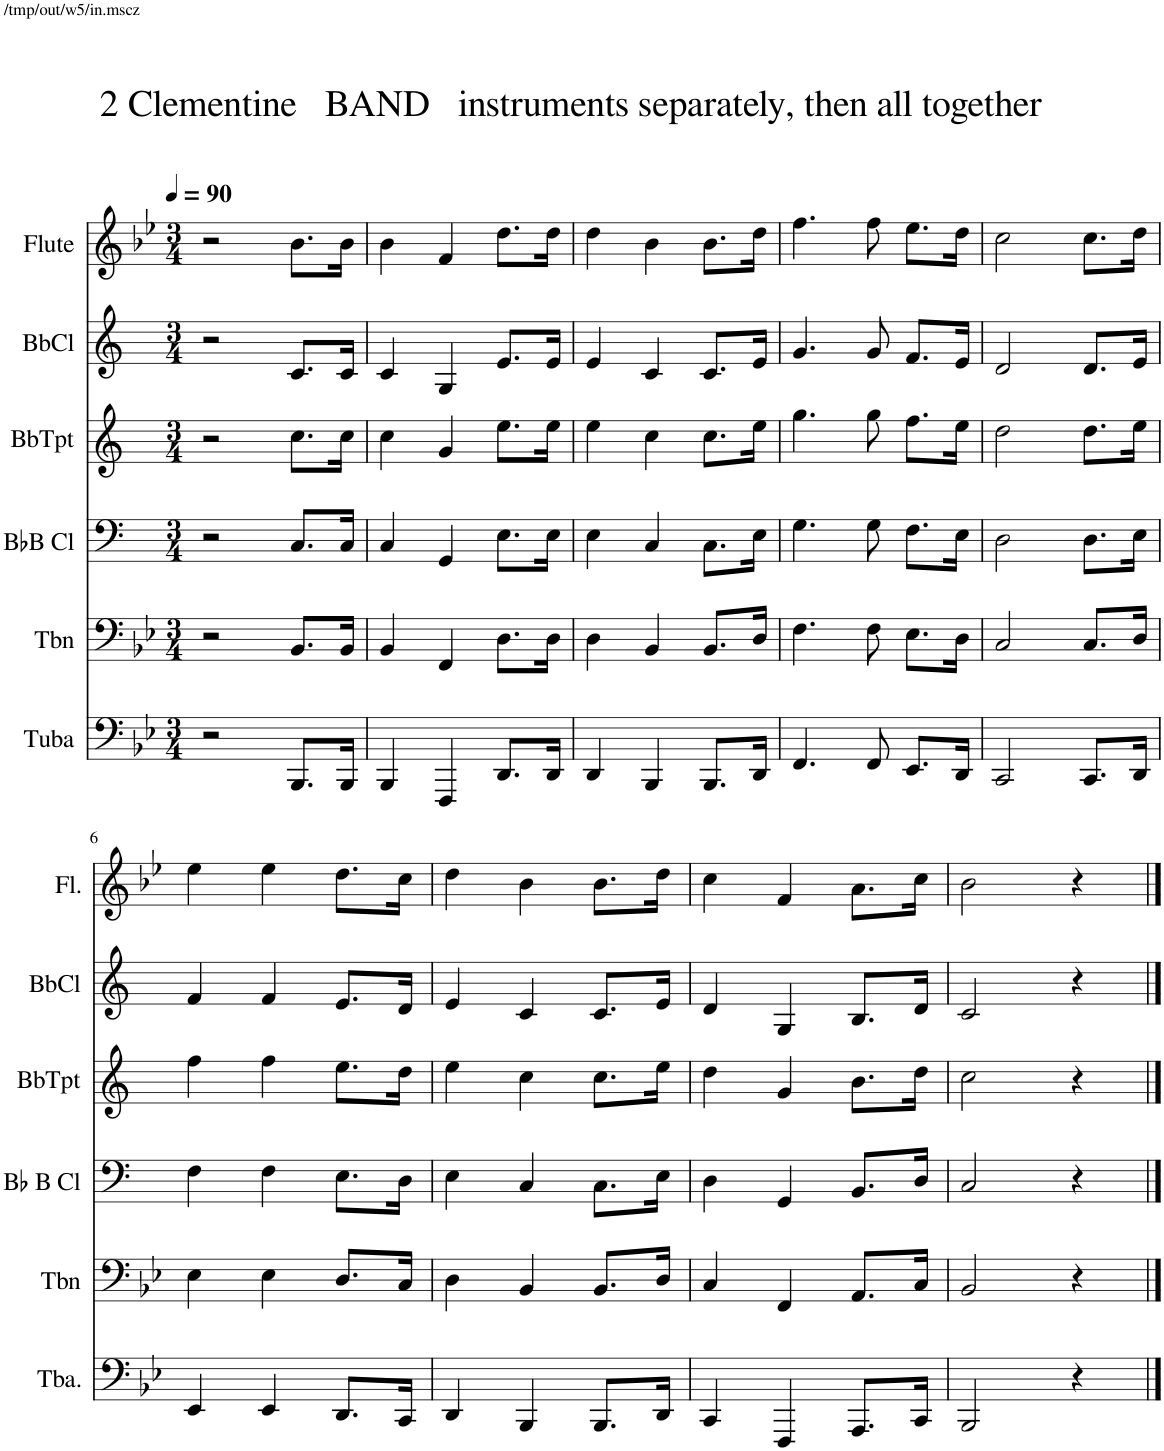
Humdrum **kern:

**kern	**kern	**kern	**kern	**kern	**kern
*part6	*part5	*part4	*part3	*part2	*part1
*staff6	*staff5	*staff4	*staff3	*staff2	*staff1
*I"Tuba	*I"Tbn	*I"BbB Cl	*I"BbTpt	*I"BbCl	*I"Flute
*I'Tba.	*I'Tbn	*I'Bb B Cl	*I'BbTpt	*I'BbCl	*I'Fl.
*clefF4	*clefF4	*clefF4	*clefG2	*clefG2	*clefG2
*	*	*Trd1c2	*Trd1c2	*Trd1c2	*
*k[b-e-]	*k[b-e-]	*k[]	*k[]	*k[]	*k[b-e-]
*M3/4	*M3/4	*M3/4	*M3/4	*M3/4	*M3/4
*MM90	*MM90	*MM90	*MM90	*MM90	*MM90
=1	=1	=1	=1	=1	=1
2r	2r	2r	2r	2r	2r
8.BBB-/L	8.BB-/L	8.C/L	8.cc\L	8.c/L	8.b-\L
16BBB-/Jk	16BB-/Jk	16C/Jk	16cc\Jk	16c/Jk	16b-\Jk
=2	=2	=2	=2	=2	=2
4BBB-/	4BB-/	4C/	4cc\	4c/	4b-\
4FFF/	4FF/	4GG/	4g/	4G/	4f/
8.DD/L	8.D\L	8.E\L	8.ee\L	8.e/L	8.dd\L
16DD/Jk	16D\Jk	16E\Jk	16ee\Jk	16e/Jk	16dd\Jk
=3	=3	=3	=3	=3	=3
4DD/	4D\	4E\	4ee\	4e/	4dd\
4BBB-/	4BB-/	4C/	4cc\	4c/	4b-\
8.BBB-/L	8.BB-/L	8.C\L	8.cc\L	8.c/L	8.b-\L
16DD/Jk	16D/Jk	16E\Jk	16ee\Jk	16e/Jk	16dd\Jk
=4	=4	=4	=4	=4	=4
4.FF/	4.F\	4.G\	4.gg\	4.g/	4.ff\
8FF/	8F\	8G\	8gg\	8g/	8ff\
8.EE-/L	8.E-\L	8.F\L	8.ff\L	8.f/L	8.ee-\L
16DD/Jk	16D\Jk	16E\Jk	16ee\Jk	16e/Jk	16dd\Jk
=5	=5	=5	=5	=5	=5
2CC/	2C/	2D\	2dd\	2d/	2cc\
8.CC/L	8.C/L	8.D\L	8.dd\L	8.d/L	8.cc\L
16DD/Jk	16D/Jk	16E\Jk	16ee\Jk	16e/Jk	16dd\Jk
!!LO:LB:g=z
=6	=6	=6	=6	=6	=6
4EE-/	4E-\	4F\	4ff\	4f/	4ee-\
4EE-/	4E-\	4F\	4ff\	4f/	4ee-\
8.DD/L	8.D/L	8.E\L	8.ee\L	8.e/L	8.dd\L
16CC/Jk	16C/Jk	16D\Jk	16dd\Jk	16d/Jk	16cc\Jk
=7	=7	=7	=7	=7	=7
4DD/	4D\	4E\	4ee\	4e/	4dd\
4BBB-/	4BB-/	4C/	4cc\	4c/	4b-\
8.BBB-/L	8.BB-/L	8.C\L	8.cc\L	8.c/L	8.b-\L
16DD/Jk	16D/Jk	16E\Jk	16ee\Jk	16e/Jk	16dd\Jk
=8	=8	=8	=8	=8	=8
4CC/	4C/	4D\	4dd\	4d/	4cc\
4FFF/	4FF/	4GG/	4g/	4G/	4f/
8.AAA/L	8.AA/L	8.BB/L	8.b\L	8.B/L	8.a\L
16CC/Jk	16C/Jk	16D/Jk	16dd\Jk	16d/Jk	16cc\Jk
=9	=9	=9	=9	=9	=9
2BBB-/	2BB-/	2C/	2cc\	2c/	2b-\
4r	4r	4r	4r	4r	4r
==	==	==	==	==	==
*-	*-	*-	*-	*-	*-
